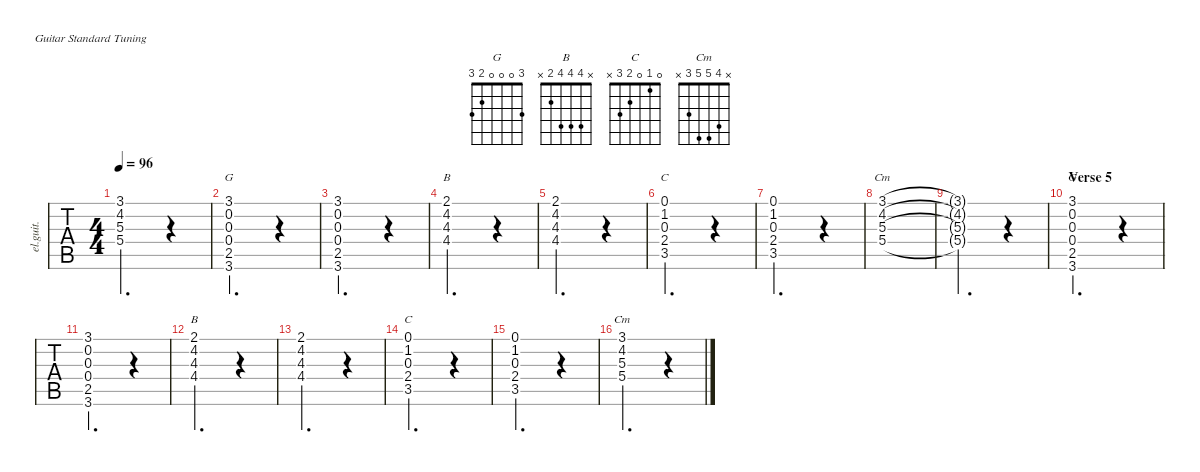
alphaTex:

\defaultSystemsLayout 4
\hideDynamics
\bracketExtendMode nobrackets
\track ("Guitar L2" "el.guit.") {instrument electricguitarclean}
\staff {tabs}
\tuning (E4 B3 G3 D3 A2 E2)
\chord ("G" 3 0 0 0 2 3) {showfingering false}
\chord ("B" x 4 4 4 2 x) {showfingering false}
\chord ("C" 0 1 0 2 3 x) {showfingering false}
\chord ("Cm" x 4 5 5 3 x) {showfingering false}
\ts (4 4)
\tempo 96
\clef g2
\ks g
(5.4{acc forcenatural} 5.3{acc forcenatural} 4.2{acc b} 3.1{acc forcenatural}).2{d dy mf beam Down} r.4{beam Down} |
(3.6{acc forcenatural} 2.5{acc forcenatural} 0.4{acc forcenatural} 0.3{acc forcenatural} 0.2{acc forcenatural} 3.1{acc forcenatural}).2{d ch "G" beam Up} r.4{beam Down} |
(3.6{acc forcenatural} 2.5{acc forcenatural} 0.4{acc forcenatural} 0.3{acc forcenatural} 0.2{acc forcenatural} 3.1{acc forcenatural}).2{d beam Up} r.4{beam Down} |
(4.4{acc #} 4.3{acc forcenatural} 4.2{acc #} 2.1{acc #}).2{d ch "B" beam Down} r.4{beam Down} |
(4.4{acc #} 4.3{acc forcenatural} 4.2{acc #} 2.1{acc #}).2{d beam Down} r.4{beam Down} |
(3.5{acc forcenatural} 2.4{acc forcenatural} 0.3{acc forcenatural} 1.2{acc forcenatural} 0.1{acc forcenatural}).2{d ch "C" beam Up} r.4{beam Down} |
(3.5{acc forcenatural} 2.4{acc forcenatural} 0.3{acc forcenatural} 1.2{acc forcenatural} 0.1{acc forcenatural}).2{d beam Up} r.4{beam Down} |
(5.4{acc forcenatural} 5.3{acc forcenatural} 4.2{acc b} 3.1{acc forcenatural}).1{ch "Cm" beam Down} |
(5.4{t acc forcenatural} 5.3{t acc forcenatural} 4.2{t acc b} 3.1{t acc forcenatural}).2{d beam Down} r.4{beam Down} |
\section ("" "Verse 5")
(3.6{acc forcenatural} 2.5{acc forcenatural} 0.4{acc forcenatural} 0.3{acc forcenatural} 0.2{acc forcenatural} 3.1{acc forcenatural}).2{d ch "G" beam Up} r.4{beam Down} |
(3.6{acc forcenatural} 2.5{acc forcenatural} 0.4{acc forcenatural} 0.3{acc forcenatural} 0.2{acc forcenatural} 3.1{acc forcenatural}).2{d beam Up} r.4{beam Down} |
(4.4{acc #} 4.3{acc forcenatural} 4.2{acc #} 2.1{acc #}).2{d ch "B" beam Down} r.4{beam Down} |
(4.4{acc #} 4.3{acc forcenatural} 4.2{acc #} 2.1{acc #}).2{d beam Down} r.4{beam Down} |
(3.5{acc forcenatural} 2.4{acc forcenatural} 0.3{acc forcenatural} 1.2{acc forcenatural} 0.1{acc forcenatural}).2{d ch "C" beam Up} r.4{beam Down} |
(3.5{acc forcenatural} 2.4{acc forcenatural} 0.3{acc forcenatural} 1.2{acc forcenatural} 0.1{acc forcenatural}).2{d beam Up} r.4{beam Down} |
(5.4{acc forcenatural} 5.3{acc forcenatural} 4.2{acc b} 3.1{acc forcenatural}).2{d ch "Cm" beam Down} r.4{beam Down}
